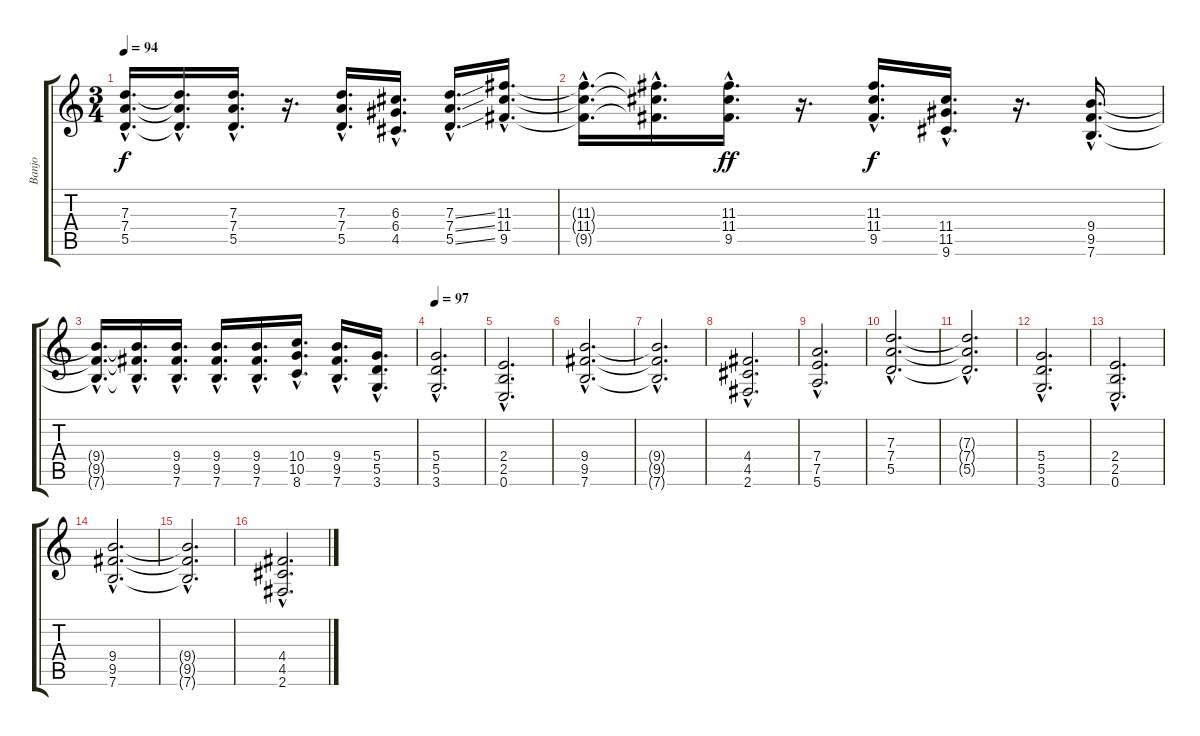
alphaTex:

\track ("Banjo" "Banjo") {instrument banjo}
\staff {score tabs}
\tuning (E4 B3 G3 D3 A2 E2) {hide}
\displaytranspose 12
\ts (3 4)
\tempo 94
\clef g2
\ks c
(7.3{hac} 7.4{hac} 5.5{hac}).16{d dy f} (7.3{hac t} 7.4{hac t} 5.5{hac t}).16{d} (7.3{hac} 7.4{hac} 5.5{hac}).16{d} r.16{d} (7.3{hac} 7.4{hac} 5.5{hac}).16{d} (6.3{hac} 6.4{hac} 4.5{hac}).16{d} (7.3{ss hac} 7.4{ss hac} 5.5{ss hac}).16{d} (11.3{hac} 11.4{hac} 9.5{hac}).16{d} |
(11.3{hac t} 11.4{hac t} 9.5{hac t}).16{d} (11.3{hac t} 11.4{hac t} 9.5{hac t}).16{d} (11.3{hac} 11.4{hac} 9.5{hac}).16{d dy ff} r.16{d} (11.3{hac} 11.4{hac} 9.5{hac}).16{d dy f} (11.4{hac} 11.5{hac} 9.6{hac}).16{d} r.16{d} (9.4{hac} 9.5{hac} 7.6{hac}).16{d} |
(9.4{hac t} 9.5{hac t} 7.6{hac t}).16{d} (9.4{hac t} 9.5{hac t} 7.6{hac t}).16{d} (9.4{hac} 9.5{hac} 7.6{hac}).16{d} (9.4{hac} 9.5{hac} 7.6{hac}).16{d} (9.4{hac} 9.5{hac} 7.6{hac}).16{d} (10.4{hac} 10.5{hac} 8.6{hac}).16{d} (9.4{hac} 9.5{hac} 7.6{hac}).16{d} (5.4{hac} 5.5{hac} 3.6{hac}).16{d} |
\tempo 97
(5.4{hac} 5.5{hac} 3.6{hac}).2{d} |
(2.4{hac} 2.5{hac} 0.6{hac}).2{d} |
(9.4{hac} 9.5{hac} 7.6{hac}).2{d} |
(9.4{hac t} 9.5{hac t} 7.6{hac t}).2{d} |
(4.4{hac} 4.5{hac} 2.6{hac}).2{d} |
(7.4{hac} 7.5{hac} 5.6{hac}).2{d} |
(7.3{hac} 7.4{hac} 5.5{hac}).2{d} |
(7.3{hac t} 7.4{hac t} 5.5{hac t}).2{d} |
(5.4{hac} 5.5{hac} 3.6{hac}).2{d} |
(2.4{hac} 2.5{hac} 0.6{hac}).2{d} |
(9.4{hac} 9.5{hac} 7.6{hac}).2{d} |
(9.4{hac t} 9.5{hac t} 7.6{hac t}).2{d} |
(4.4{hac} 4.5{hac} 2.6{hac}).2{d}
